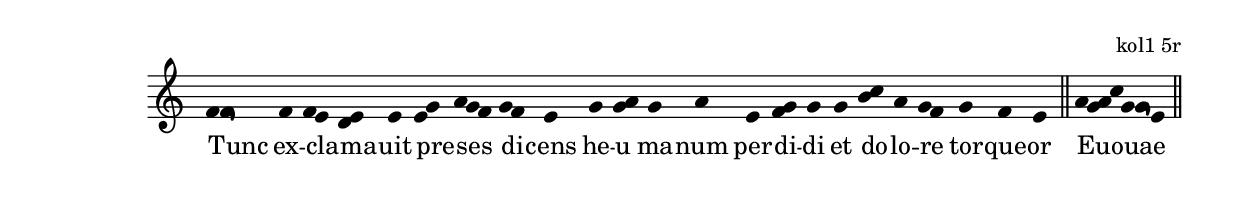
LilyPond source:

\version "2.19.32"

\include "../lib/synopsis.ily"

\score {
  \transpose c c' {
    \plainchant
    \melisma { f \strophicus f } \bar "" f \melisma { f e } \melisma { d e } e \bar "" \melisma { e g } \melisma { a g f } \bar "" \melisma { g f } e \bar "" g \melisma { g a } \bar "" g \bar "" a \bar "" e \melisma { f g } g \bar "" g \bar "" \melisma { b c' } a \melisma { g f } \bar "" g f e \bar "||" \melisma { a g a c' g \strophicus g e } \bar "||"
  }
  \addlyrics {
    Tunc ex -- cla -- ma -- uit pre -- ses di -- cens he -- u ma --  num per -- di -- di et do -- lo -- re tor -- que -- or Euouae
  }
  \header {
    fontes = "kol1 5r"
  }
}
